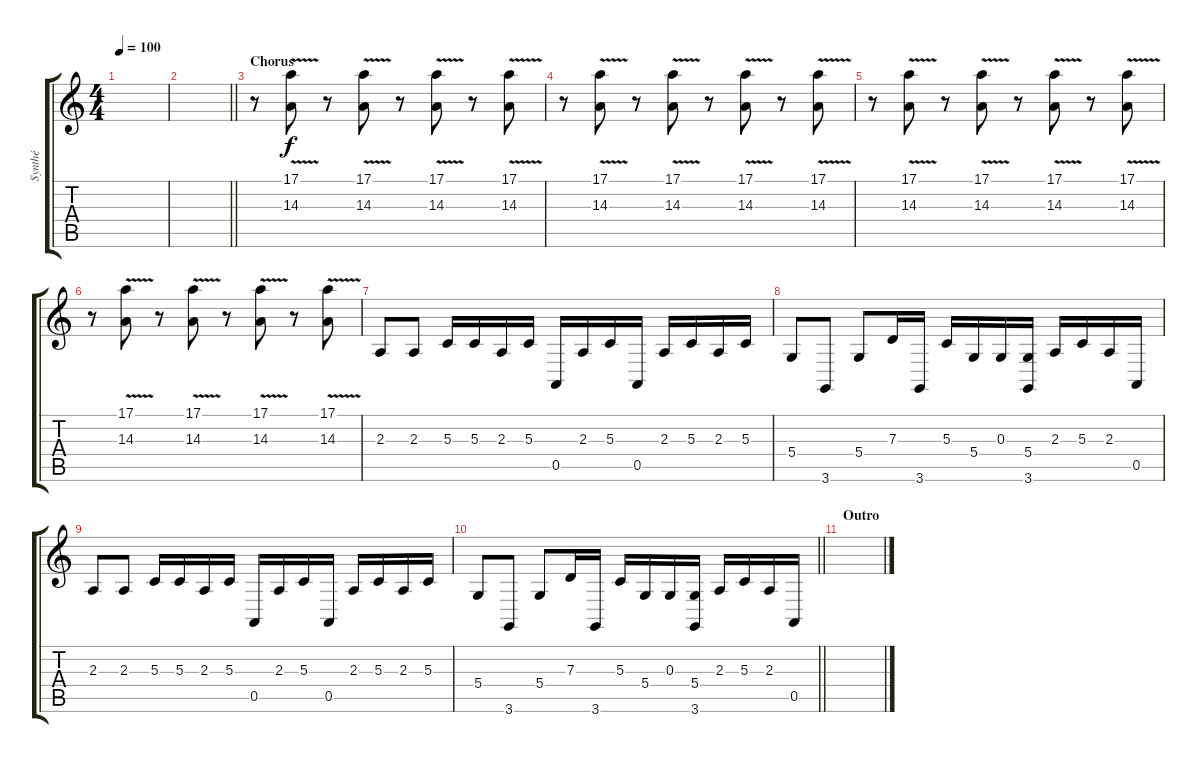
\track ("Synthé" "Synthé") {instrument lead6voice}
\staff {score tabs}
\tuning (E4 B3 G3 D3 A2 E2) {hide}
\ts (4 4)
\tempo 100
\clef g2
\ks c
|
\barLineRight lightlight
|
\section ("" "Chorus")
r.8 (17.1{v} 14.3).8{volume 6 instrument lead6voice} r.8 (17.1{v} 14.3).8 r.8 (17.1{v} 14.3).8 r.8 (17.1{v} 14.3).8 |
r.8 (17.1{v} 14.3).8 r.8 (17.1{v} 14.3).8 r.8 (17.1{v} 14.3).8 r.8 (17.1{v} 14.3).8 |
r.8 (17.1{v} 14.3).8 r.8 (17.1{v} 14.3).8 r.8 (17.1{v} 14.3).8 r.8 (17.1{v} 14.3).8 |
r.8 (17.1{v} 14.3).8 r.8 (17.1{v} 14.3).8 r.8 (17.1{v} 14.3).8 r.8 (17.1{v} 14.3).8 |
2.3.8{volume 5 instrument fx1rain} 2.3.8 5.3.16 5.3.16 2.3.16 5.3.16 0.5.16 2.3.16 5.3.16 0.5.16 2.3.16 5.3.16 2.3.16 5.3.16 |
5.4.8 3.6.8 5.4.8 7.3.16 3.6.16 5.3.16 5.4.16 0.3.16 (5.4 3.6).16 2.3.16 5.3.16 2.3.16 0.5.16 |
2.3.8 2.3.8 5.3.16 5.3.16 2.3.16 5.3.16 0.5.16 2.3.16 5.3.16 0.5.16 2.3.16 5.3.16 2.3.16 5.3.16 |
\barLineRight lightlight
5.4.8 3.6.8 5.4.8 7.3.16 3.6.16 5.3.16 5.4.16 0.3.16 (5.4 3.6).16 2.3.16 5.3.16 2.3.16 0.5.16 |
\section ("" "Outro")
